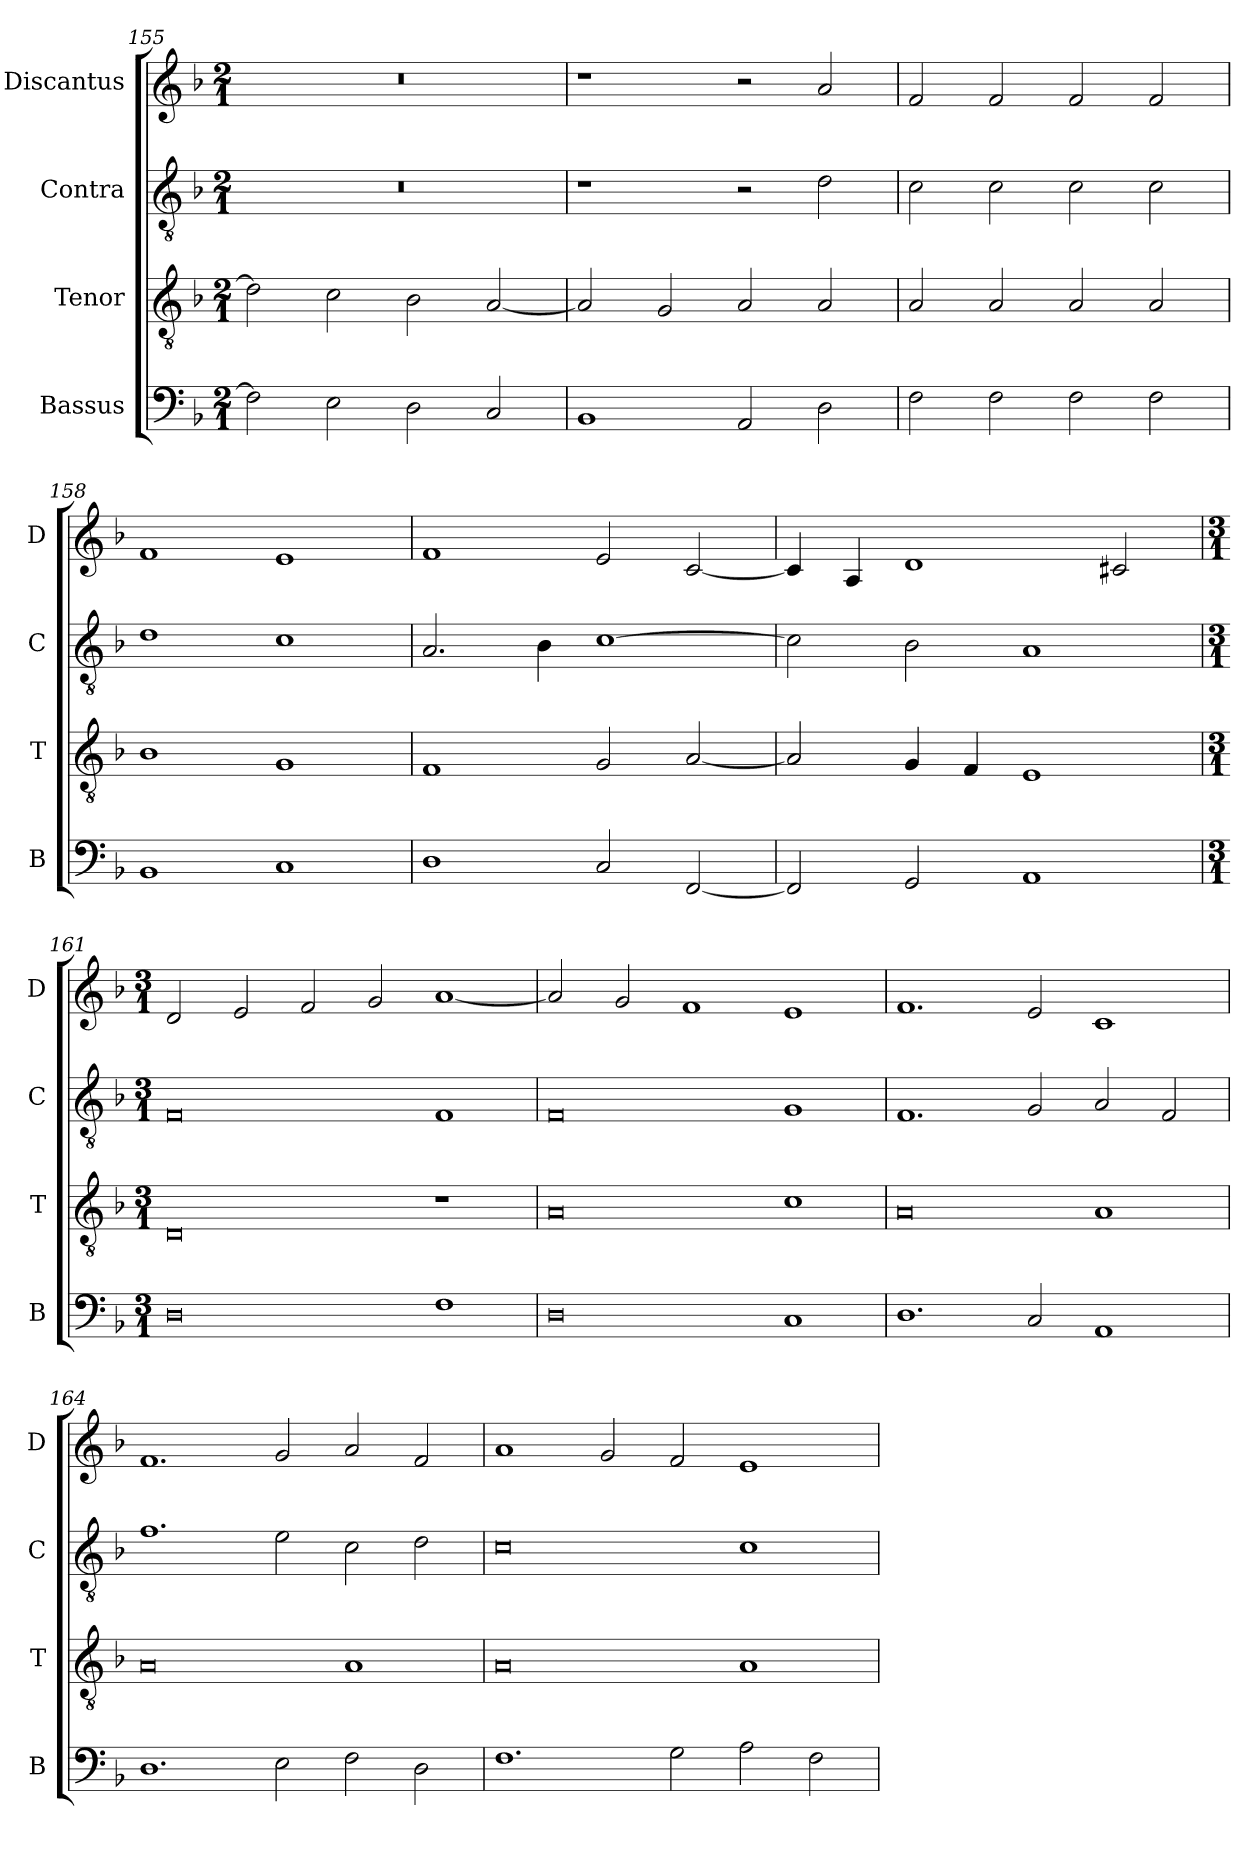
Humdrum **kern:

**kern	**kern	**kern	**kern
*part4	*part3	*part2	*part1
*staff4	*staff3	*staff2	*staff1
*I"Bassus	*I"Tenor	*I"Contra	*I"Discantus
*I'B	*I'T	*I'C	*I'D
*clefF4	*clefGv2	*clefGv2	*clefG2
*k[b-]	*k[b-]	*k[b-]	*k[b-]
*M2/1	*M2/1	*M2/1	*M2/1
=155	=155	=155	=155
2F\]	2d\]	0r	0r
2E\	2c\	.	.
2D\	2B-\	.	.
2C/	[2A/	.	.
=156	=156	=156	=156
1BB-	2A/]	1r	1r
.	2G/	.	.
2AA/	2A/	2r	2r
2D\	2A/	2d\	2a/
=157	=157	=157	=157
2F\	2A/	2c\	2f/
2F\	2A/	2c\	2f/
2F\	2A/	2c\	2f/
2F\	2A/	2c\	2f/
=158	=158	=158	=158
1BB-	1B-	1d	1f
1C	1G	1c	1e
=159	=159	=159	=159
1D	1F	2.A/	1f
.	.	4B-\	.
2C/	2G/	[1c	2e/
[2FF/	[2A/	.	[2c/
=160	=160	=160	=160
2FF/]	2A/]	2c\]	4c/]
.	.	.	4A/
2GG/	4G/	2B-\	1d
.	4F/	.	.
1AA	1E	1A	.
.	.	.	2c#X/
=161	=161	=161	=161
*M3/1	*M3/1	*M3/1	*M3/1
0D	0D	0F	2d/
.	.	.	2e/
.	.	.	2f/
.	.	.	2g/
1F	1r	1F	[1a
=162	=162	=162	=162
0D	0A	0F	2a/]
.	.	.	2g/
.	.	.	1f
1C	1c	1G	1e
=163	=163	=163	=163
1.D	0A	1.F	1.f
2C/	.	2G/	2e/
1AA	1A	2A/	1c
.	.	2F/	.
=164	=164	=164	=164
1.D	0A	1.f	1.f
2E\	.	2e\	2g/
2F\	1A	2c\	2a/
2D\	.	2d\	2f/
=165	=165	=165	=165
1.F	0A	0c	1a
.	.	.	2g/
2G\	.	.	2f/
2A\	1A	1c	1e
2F\	.	.	.
=	=	=	=
*-	*-	*-	*-
